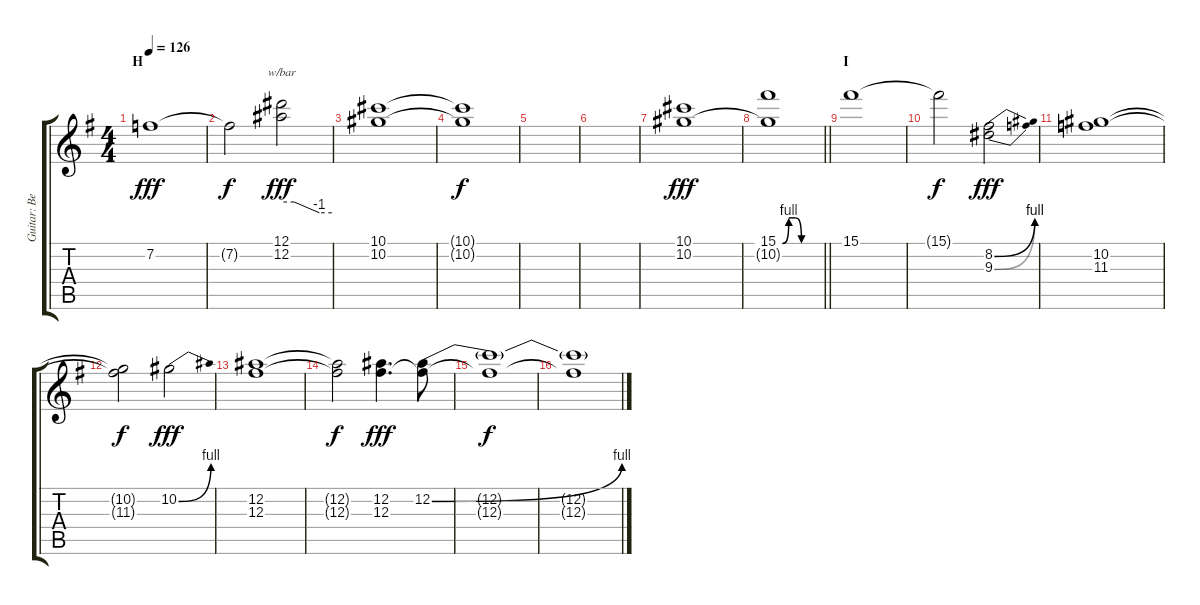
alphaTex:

\track ("Guitar: Ben" "Guitar: Be") {instrument distortionguitar}
\staff {score tabs}
\tuning (Eb4 Bb3 Gb3 Db3 Ab2 Eb2) {hide}
\ts (4 4)
\section ("" "H")
\tempo 126
\clef g2
\ks g
7.2.1{dy fff} |
7.2{t}.2{dy f} (12.1 12.2).2{tbe (custom default 0 0 15 0 45 -4 60 -4) dy fff} |
(10.1 10.2).1 |
(10.1{t} 10.2{t}).1{dy f} |
|
|
(10.1 10.2).1{dy fff} |
\barLineRight lightlight
(15.1{be (custom 0 0 10 4 20 4 30 0 60 0)} 10.2{t}).1 |
\section ("" "I")
15.1.1 |
15.1{t}.2{dy f} (8.2{be (bend 0 0 60 4)} 9.3{be (bend 0 0 60 4)}).2{dy fff} |
(10.2 11.3).1 |
(10.2{t} 11.3{t}).2{dy f} 10.2{be (bend 0 0 60 4)}.2{dy fff} |
(12.2 12.3).1 |
(12.2{t} 12.3{t}).2{dy f} (12.2 12.3).4{d dy fff} (12.2{be (bend 0 0 60 4)} 12.3{t}).8 |
(12.2{t} 12.3{t}).1{dy f} |
(12.2{t} 12.3{t}).1
